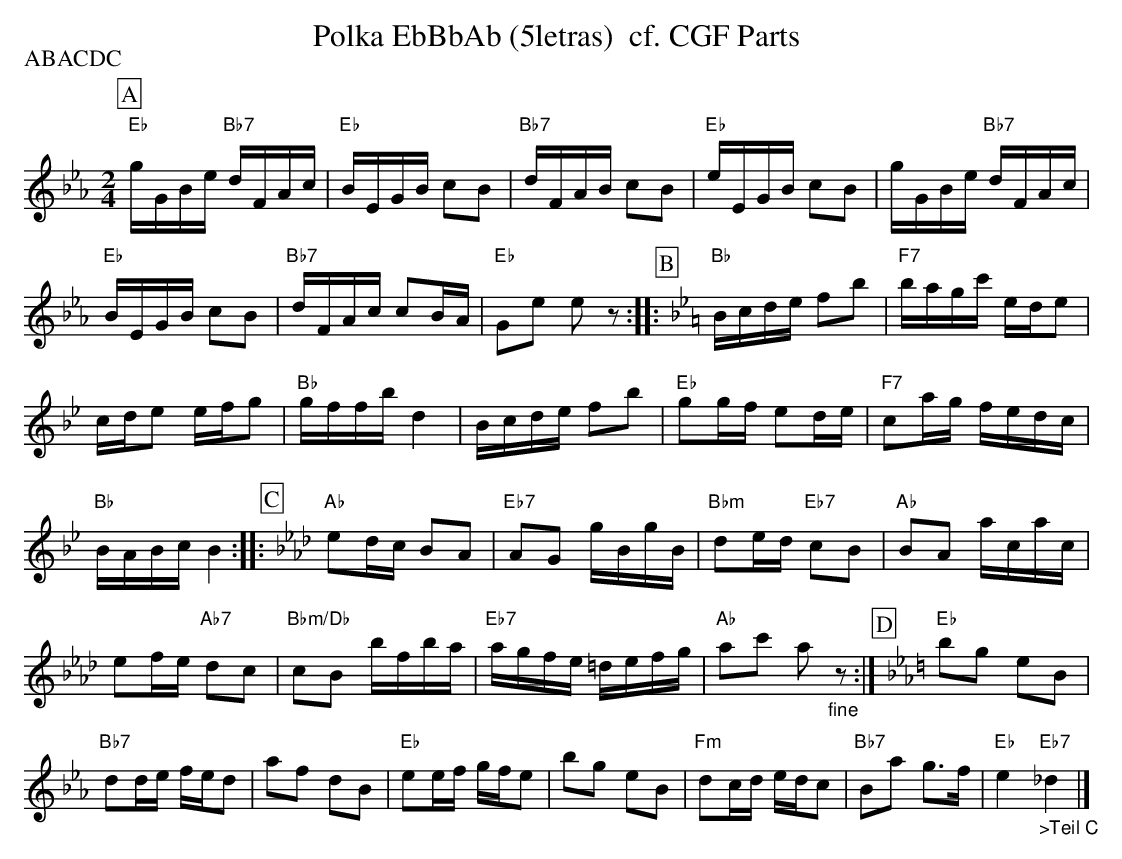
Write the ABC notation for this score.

X:1
T:Polka EbBbAb (5letras)  cf. CGF Parts
P:ABACDC
M:2/4
L:1/16
K:Ebmaj%%MIDI gchordon
[P:A] "Eb"gGBe "Bb7"dFAc | "Eb"BEGB c2B2 | "Bb7"dFAB c2B2 | "Eb"eEGB c2B2 | gGBe "Bb7"dFAc |
"Eb"BEGB c2B2 | "Bb7"dFAc c2BA | "Eb"G2e2 e2z2:: [P:B] [K:Bbmaj] "Bb"Bcde f2b2 | "F7"bagc' ede2 |
cde2 efg2 | "Bb"gffbd4 | Bcde f2b2 | "Eb"g2gf e2de | "F7"c2ag fedc |
"Bb"BABcB4 :: [P:C] [K:Abmaj] "Ab"e2dc B2A2 | "Eb7"A2G2 gBgB | "Bbm"d2ed "Eb7"c2B2 | "Ab"B2A2 acac |
e2fe "Ab7"d2c2 | "Bbm/Db"c2B2 bfba | "Eb7"agfe =defg | "Ab"a2c'2 a2"_fine"z2 :| [P:D] [K:Ebmaj] "Eb"b2g2 e2B2 |
"Bb7"d2de fed2 | a2f2 d2B2 | "Eb"e2ef gfe2 | b2g2 e2B2 | "Fm"d2cd edc2 | "Bb7"B2a2 g3f | "Eb"e4"_>Teil C""Eb7"_d4 |]
